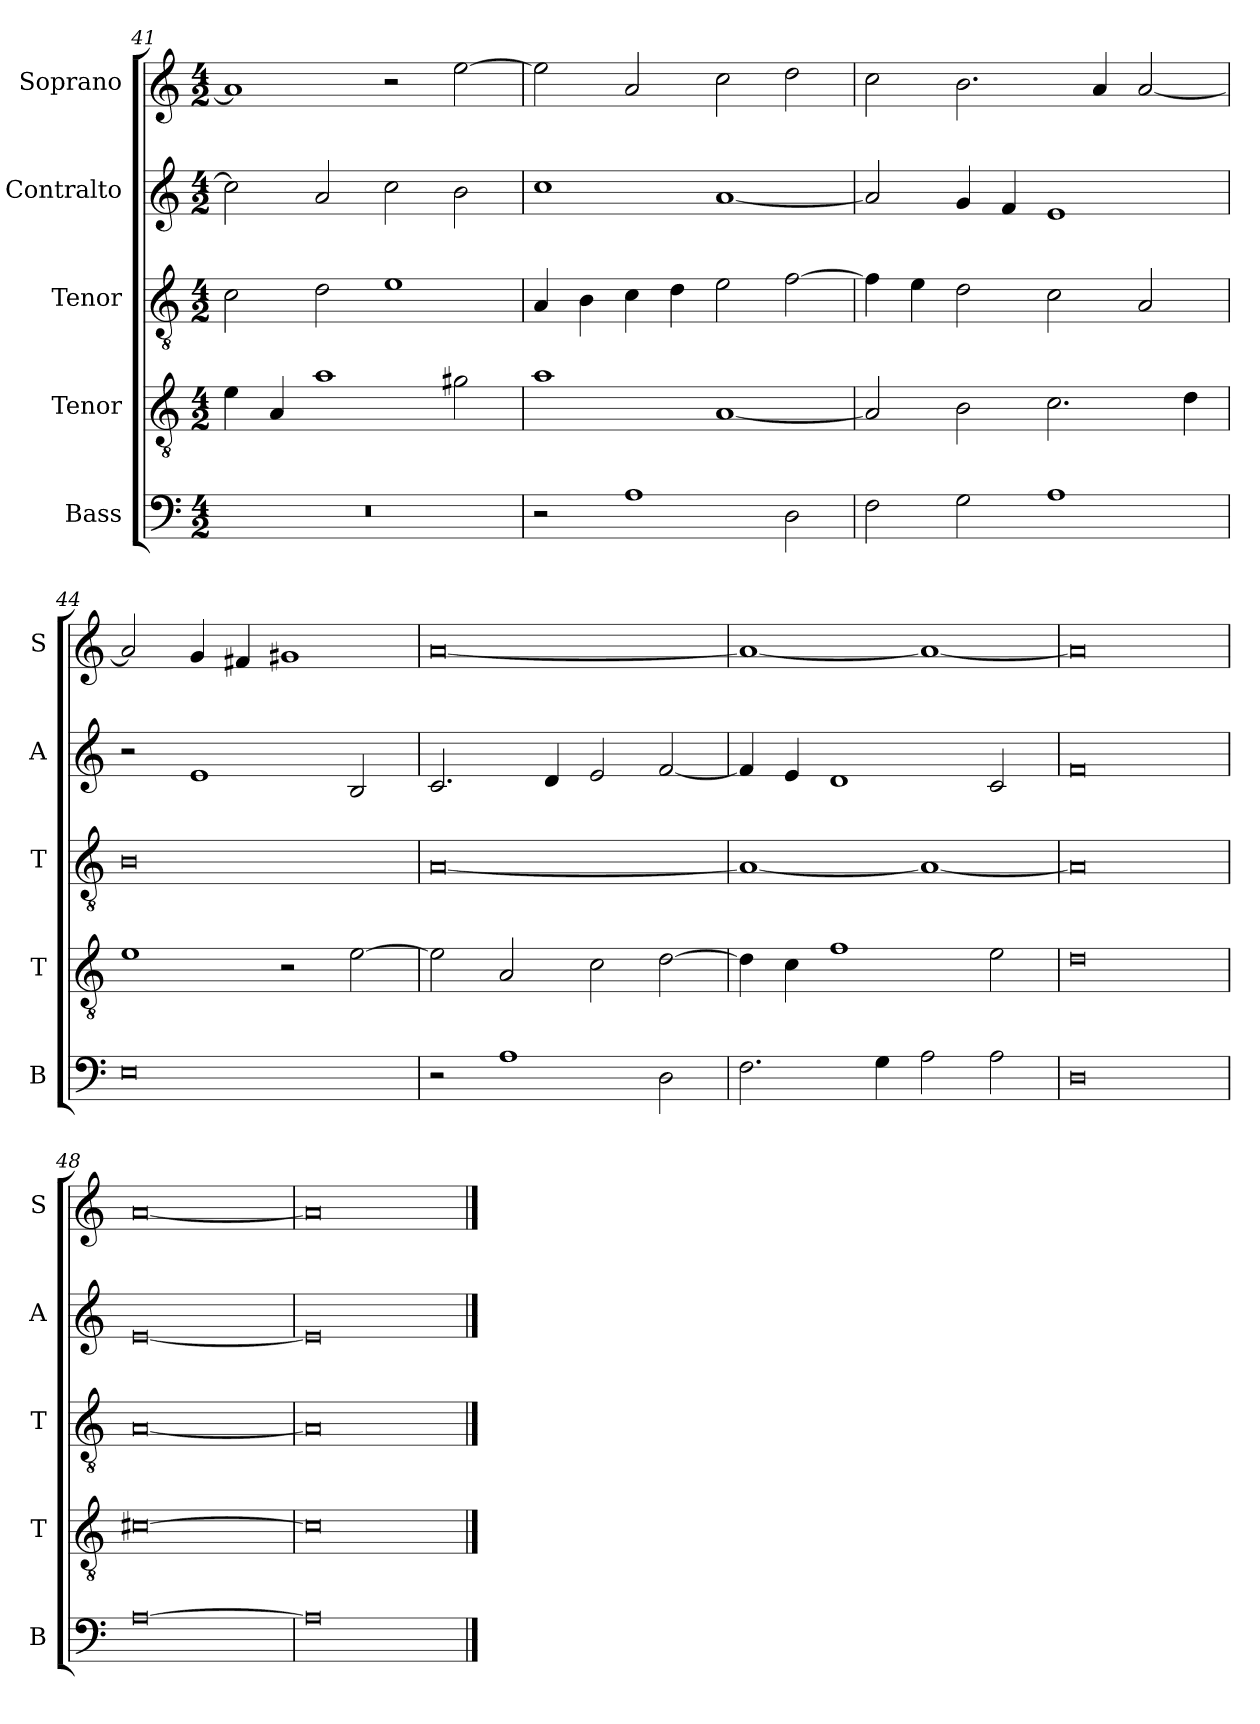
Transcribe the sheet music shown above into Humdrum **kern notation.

**kern	**kern	**kern	**kern	**kern
*part5	*part4	*part3	*part2	*part1
*staff5	*staff4	*staff3	*staff2	*staff1
*I"Bass	*I"Tenor	*I"Tenor	*I"Contralto	*I"Soprano
*I'B	*I'T	*I'T	*I'A	*I'S
*clefF4	*clefGv2	*clefGv2	*clefG2	*clefG2
*k[]	*k[]	*k[]	*k[]	*k[]
*D:dor	*D:dor	*D:dor	*D:dor	*D:dor
*M4/2	*M4/2	*M4/2	*M4/2	*M4/2
=41	=41	=41	=41	=41
0r	4e	2c	2cc]	1a]
.	4A	.	.	.
.	1a	2d	2a	.
.	.	1e	2cc	2r
.	2g#X	.	2b	[2ee
=42	=42	=42	=42	=42
2r	1a	4A	1cc	2ee]
.	.	4B	.	.
1A	.	4c	.	2a
.	.	4d	.	.
.	[1A	2e	[1a	2cc
2D	.	[2f	.	2dd
=43	=43	=43	=43	=43
2F	2A]	4f]	2a]	2cc
.	.	4e	.	.
2G	2B	2d	4g	2.b
.	.	.	4f	.
1A	2.c	2c	1e	.
.	.	.	.	4a
.	.	2A	.	[2a
.	4d	.	.	.
=44	=44	=44	=44	=44
0E	1e	0B	2r	2a]
.	.	.	1e	4g
.	.	.	.	4f#X
.	2r	.	.	1g#X
.	[2e	.	2B	.
=45	=45	=45	=45	=45
2r	2e]	[0A	2.c	[0a
1A	2A	.	.	.
.	.	.	4d	.
.	2c	.	2e	.
2D	[2d	.	[2f	.
=46	=46	=46	=46	=46
2.F	4d]	1A_	4f]	1a_
.	4c	.	4e	.
.	1f	.	1d	.
4G	.	.	.	.
2A	.	1A_	.	1a_
2A	2e	.	2c	.
=47	=47	=47	=47	=47
0D	0d	0A]	0f	0a]
=48	=48	=48	=48	=48
[0A	[0c#X	[0A	[0e	[0a
=49	=49	=49	=49	=49
0A]	0c#]	0A]	0e]	0a]
==	==	==	==	==
*-	*-	*-	*-	*-
